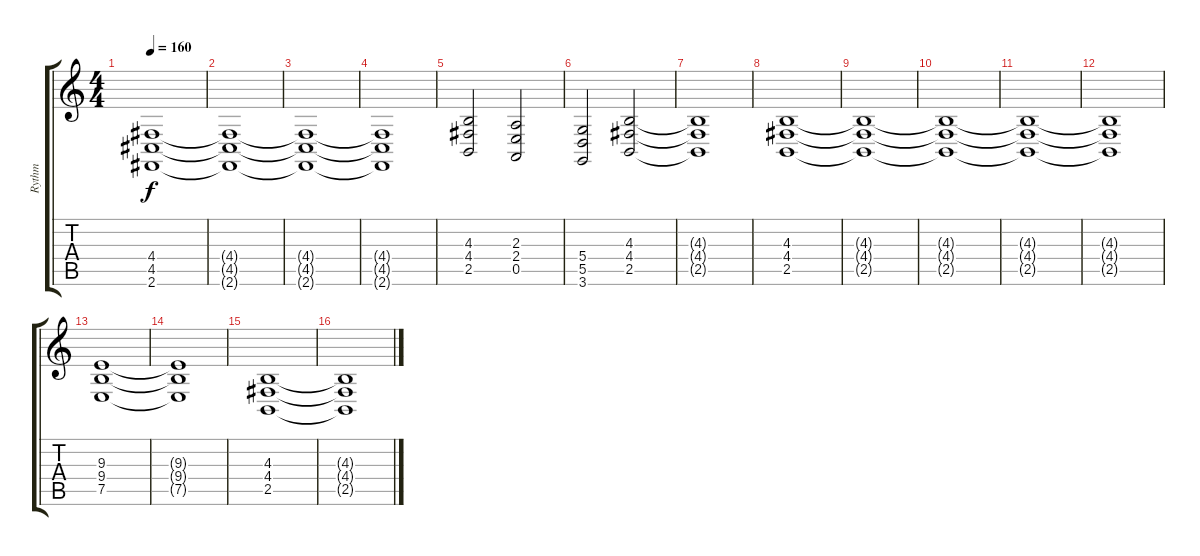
\track ("Rythm" "Rythm") {instrument lead1square}
\staff {score tabs}
\tuning (E4 B3 G3 D3 A2 E2) {hide}
\ts (4 4)
\tempo 160
\clef g2
\ks c
(4.4{t} 4.5{t} 2.6{t}).1{dy f} |
(4.4{t} 4.5{t} 2.6{t}).1 |
(4.4{t} 4.5{t} 2.6{t}).1 |
(4.4{t} 4.5{t} 2.6{t}).1 |
(4.3 4.4 2.5).2 (2.3 2.4 0.5).2 |
(5.4 5.5 3.6).2 (4.3 4.4 2.5).2 |
(4.3{t} 4.4{t} 2.5{t}).1 |
(4.3 4.4 2.5).1 |
(4.3{t} 4.4{t} 2.5{t}).1 |
(4.3{t} 4.4{t} 2.5{t}).1 |
(4.3{t} 4.4{t} 2.5{t}).1 |
(4.3{t} 4.4{t} 2.5{t}).1 |
(9.3 9.4 7.5).1 |
(9.3{t} 9.4{t} 7.5{t}).1 |
(4.3 4.4 2.5).1 |
(4.3{t} 4.4{t} 2.5{t}).1
